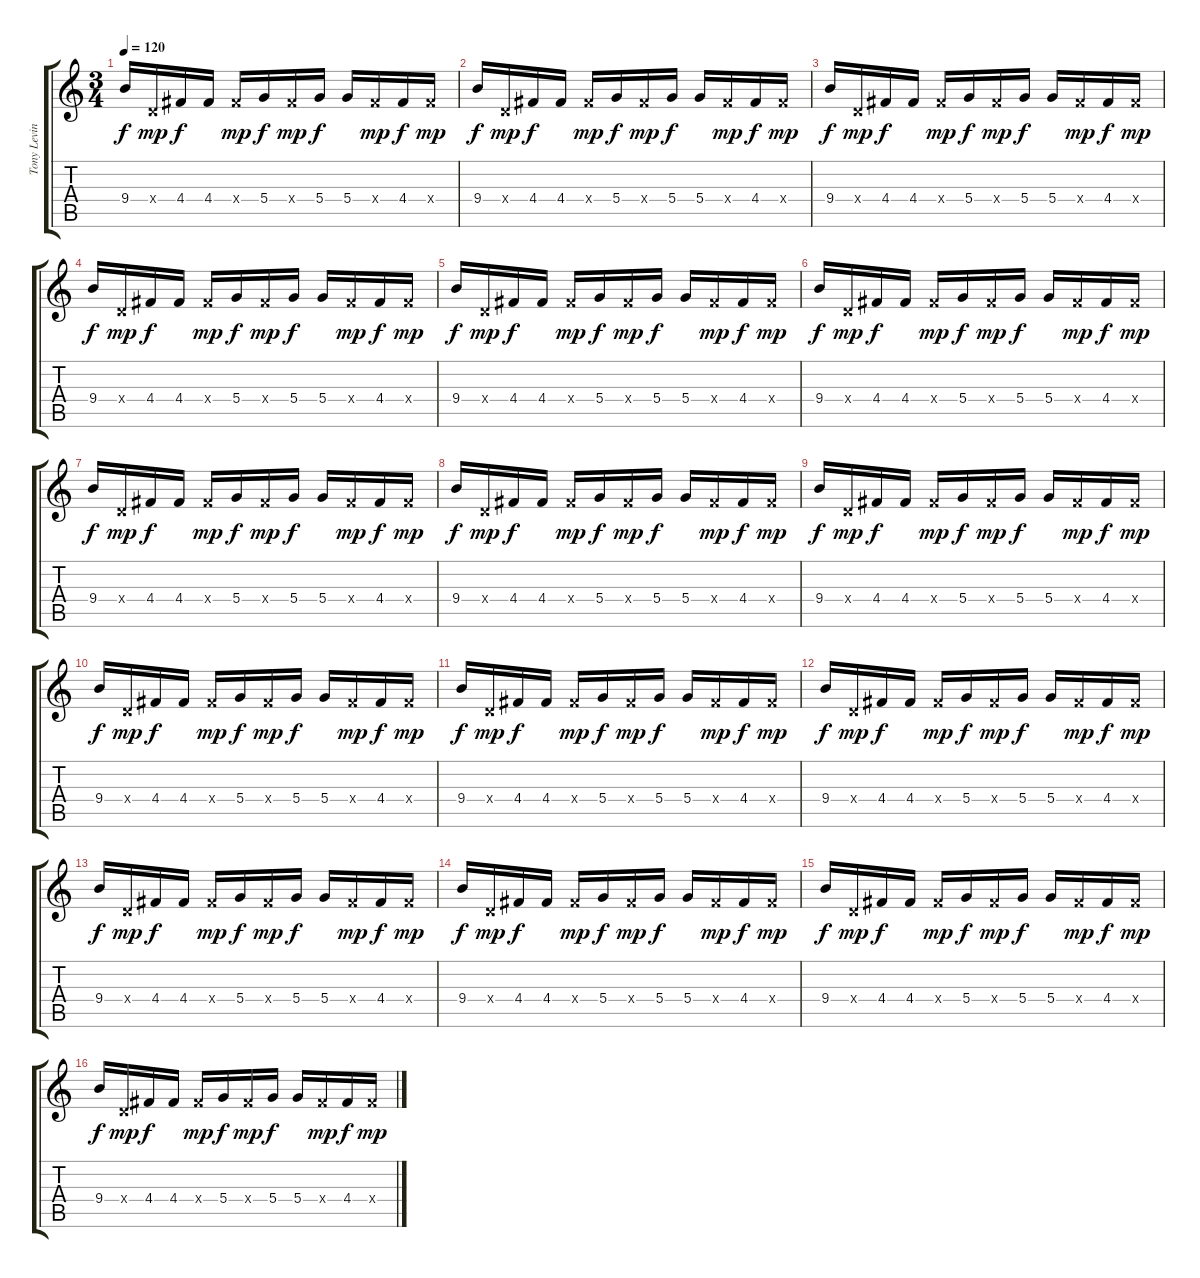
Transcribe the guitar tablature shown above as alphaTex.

\track ("Tony Levin (Stick - High)" "Tony Levin") {instrument electricbassfinger}
\staff {score tabs}
\tuning (E4 B3 G3 D3 A2 E2) {hide}
\ts (3 4)
\tempo 120
\clef g2
\ks c
9.4.16{dy f} 0.4{x}.16{dy mp} 4.4.16{dy f} 4.4.16 4.4{x}.16{dy mp} 5.4.16{dy f} 4.4{x}.16{dy mp} 5.4.16{dy f} 5.4.16 4.4{x}.16{dy mp} 4.4.16{dy f} 4.4{x}.16{dy mp} |
9.4.16{dy f} 0.4{x}.16{dy mp} 4.4.16{dy f} 4.4.16 4.4{x}.16{dy mp} 5.4.16{dy f} 4.4{x}.16{dy mp} 5.4.16{dy f} 5.4.16 4.4{x}.16{dy mp} 4.4.16{dy f} 4.4{x}.16{dy mp} |
9.4.16{dy f} 0.4{x}.16{dy mp} 4.4.16{dy f} 4.4.16 4.4{x}.16{dy mp} 5.4.16{dy f} 4.4{x}.16{dy mp} 5.4.16{dy f} 5.4.16 4.4{x}.16{dy mp} 4.4.16{dy f} 4.4{x}.16{dy mp} |
9.4.16{dy f} 0.4{x}.16{dy mp} 4.4.16{dy f} 4.4.16 4.4{x}.16{dy mp} 5.4.16{dy f} 4.4{x}.16{dy mp} 5.4.16{dy f} 5.4.16 4.4{x}.16{dy mp} 4.4.16{dy f} 4.4{x}.16{dy mp} |
9.4.16{dy f} 0.4{x}.16{dy mp} 4.4.16{dy f} 4.4.16 4.4{x}.16{dy mp} 5.4.16{dy f} 4.4{x}.16{dy mp} 5.4.16{dy f} 5.4.16 4.4{x}.16{dy mp} 4.4.16{dy f} 4.4{x}.16{dy mp} |
9.4.16{dy f} 0.4{x}.16{dy mp} 4.4.16{dy f} 4.4.16 4.4{x}.16{dy mp} 5.4.16{dy f} 4.4{x}.16{dy mp} 5.4.16{dy f} 5.4.16 4.4{x}.16{dy mp} 4.4.16{dy f} 4.4{x}.16{dy mp} |
9.4.16{dy f} 0.4{x}.16{dy mp} 4.4.16{dy f} 4.4.16 4.4{x}.16{dy mp} 5.4.16{dy f} 4.4{x}.16{dy mp} 5.4.16{dy f} 5.4.16 4.4{x}.16{dy mp} 4.4.16{dy f} 4.4{x}.16{dy mp} |
9.4.16{dy f} 0.4{x}.16{dy mp} 4.4.16{dy f} 4.4.16 4.4{x}.16{dy mp} 5.4.16{dy f} 4.4{x}.16{dy mp} 5.4.16{dy f} 5.4.16 4.4{x}.16{dy mp} 4.4.16{dy f} 4.4{x}.16{dy mp} |
9.4.16{dy f} 0.4{x}.16{dy mp} 4.4.16{dy f} 4.4.16 4.4{x}.16{dy mp} 5.4.16{dy f} 4.4{x}.16{dy mp} 5.4.16{dy f} 5.4.16 4.4{x}.16{dy mp} 4.4.16{dy f} 4.4{x}.16{dy mp} |
9.4.16{dy f} 0.4{x}.16{dy mp} 4.4.16{dy f} 4.4.16 4.4{x}.16{dy mp} 5.4.16{dy f} 4.4{x}.16{dy mp} 5.4.16{dy f} 5.4.16 4.4{x}.16{dy mp} 4.4.16{dy f} 4.4{x}.16{dy mp} |
9.4.16{dy f} 0.4{x}.16{dy mp} 4.4.16{dy f} 4.4.16 4.4{x}.16{dy mp} 5.4.16{dy f} 4.4{x}.16{dy mp} 5.4.16{dy f} 5.4.16 4.4{x}.16{dy mp} 4.4.16{dy f} 4.4{x}.16{dy mp} |
9.4.16{dy f} 0.4{x}.16{dy mp} 4.4.16{dy f} 4.4.16 4.4{x}.16{dy mp} 5.4.16{dy f} 4.4{x}.16{dy mp} 5.4.16{dy f} 5.4.16 4.4{x}.16{dy mp} 4.4.16{dy f} 4.4{x}.16{dy mp} |
9.4.16{dy f} 0.4{x}.16{dy mp} 4.4.16{dy f} 4.4.16 4.4{x}.16{dy mp} 5.4.16{dy f} 4.4{x}.16{dy mp} 5.4.16{dy f} 5.4.16 4.4{x}.16{dy mp} 4.4.16{dy f} 4.4{x}.16{dy mp} |
9.4.16{dy f} 0.4{x}.16{dy mp} 4.4.16{dy f} 4.4.16 4.4{x}.16{dy mp} 5.4.16{dy f} 4.4{x}.16{dy mp} 5.4.16{dy f} 5.4.16 4.4{x}.16{dy mp} 4.4.16{dy f} 4.4{x}.16{dy mp} |
9.4.16{dy f} 0.4{x}.16{dy mp} 4.4.16{dy f} 4.4.16 4.4{x}.16{dy mp} 5.4.16{dy f} 4.4{x}.16{dy mp} 5.4.16{dy f} 5.4.16 4.4{x}.16{dy mp} 4.4.16{dy f} 4.4{x}.16{dy mp} |
9.4.16{dy f} 0.4{x}.16{dy mp} 4.4.16{dy f} 4.4.16 4.4{x}.16{dy mp} 5.4.16{dy f} 4.4{x}.16{dy mp} 5.4.16{dy f} 5.4.16 4.4{x}.16{dy mp} 4.4.16{dy f} 4.4{x}.16{dy mp}
